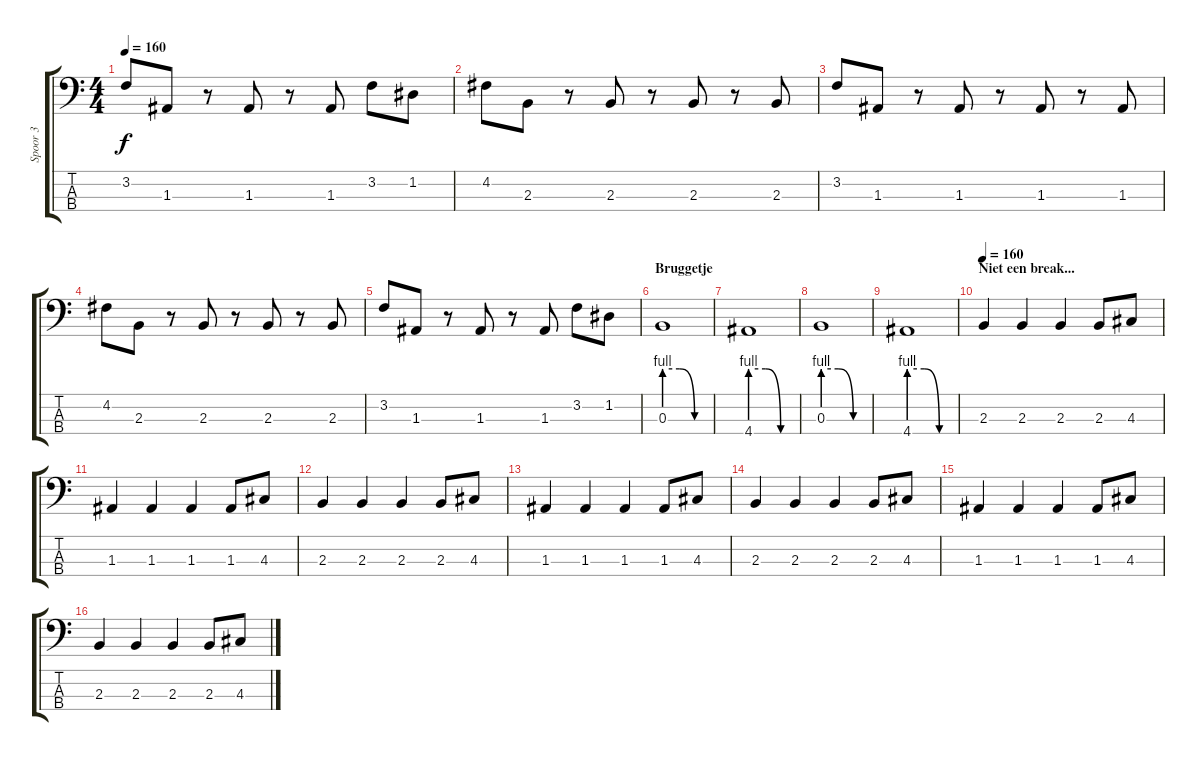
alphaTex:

\track ("Spoor 3" "Spoor 3") {instrument electricbassfinger}
\staff {score tabs}
\tuning (G2 D2 A1 E1) {hide}
\ts (4 4)
\tempo 160
\clef f4
\ks c
3.2.8{dy f} 1.3.8 r.8 1.3.8 r.8 1.3.8 3.2.8 1.2.8 |
4.2.8 2.3.8 r.8 2.3.8 r.8 2.3.8 r.8 2.3.8 |
3.2.8 1.3.8 r.8 1.3.8 r.8 1.3.8 r.8 1.3.8 |
4.2.8 2.3.8 r.8 2.3.8 r.8 2.3.8 r.8 2.3.8 |
3.2.8 1.3.8 r.8 1.3.8 r.8 1.3.8 3.2.8 1.2.8 |
\section ("" "Bruggetje")
0.3{be (custom 0 4 20 4 40 0 60 0)}.1 |
4.4{be (custom 0 4 20 4 40 0 60 0)}.1 |
0.3{be (custom 0 4 20 4 40 0 60 0)}.1 |
4.4{be (custom 0 4 20 4 40 0 60 0)}.1 |
\section ("" "Niet een break...")
\tempo 160
2.3.4 2.3.4 2.3.4 2.3.8 4.3.8 |
1.3.4 1.3.4 1.3.4 1.3.8 4.3.8 |
2.3.4 2.3.4 2.3.4 2.3.8 4.3.8 |
1.3.4 1.3.4 1.3.4 1.3.8 4.3.8 |
2.3.4 2.3.4 2.3.4 2.3.8 4.3.8 |
1.3.4 1.3.4 1.3.4 1.3.8 4.3.8 |
2.3.4 2.3.4 2.3.4 2.3.8 4.3.8
